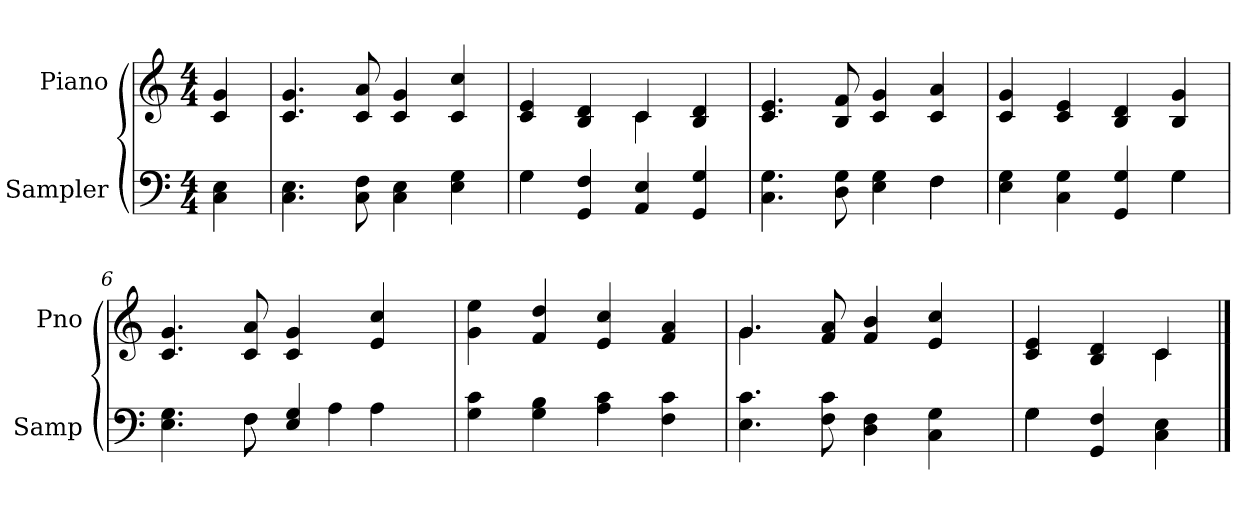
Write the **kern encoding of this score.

**kern	**kern
*part2	*part1
*staff2	*staff1
*I"Sampler	*I"Piano
*I'Samp	*I'Pno
*clefF4	*clefG2
*M4/4	*M4/4
=1	=1
4C 4E	4c 4g
=2	=2
4.C 4.E	4.c 4.g
8C 8F	8c 8a
4C 4E	4c 4g
4E 4G	4c 4cc
=3	=3
*^	*^
4G\	4G	4c 4e	2ryy
4GG 4F	2.ryy	4B 4d	.
4AA 4E	.	4c/	4c
4GG 4G	.	4B 4d	4ryy
*	*	*v	*v
=4	=4	=4
4.C 4.G	2.ryy	4.c 4.e
8D 8G	.	8B 8f
4E 4G	.	4c 4g
4F\	4F	4c 4a
=5	=5	=5
4E 4G	2.ryy	4c 4g
4C 4G	.	4c 4e
4GG 4G	.	4B 4d
4G\	4G	4B 4g
=6	=6	=6
4.E 4.G	4.ryy	4.c 4.g
8F\	8F	8c 8a
4E 4G	8ryy	4c 4g
.	4A	.
4A\	.	4e 4cc
.	8ryy	.
*v	*v	*
=7	=7
4G 4c	4g 4ee
4G 4B	4f 4dd
4A 4c	4e 4cc
4F 4c	4f 4a
=8	=8
*	*^
4.E 4.c	4.g/	4.g
8F 8c	8f 8a	2ryy
4D 4F	4f 4b	.
4C 4G	4e 4cc	.
.	.	8ryy
=9	=9	=9
*^	*	*
4G\	4G	4c 4e	2ryy
4GG 4F	2ryy	4B 4d	.
4C 4E	.	4c/	4c
*v	*v	*	*
*	*v	*v
==	==
*-	*-
